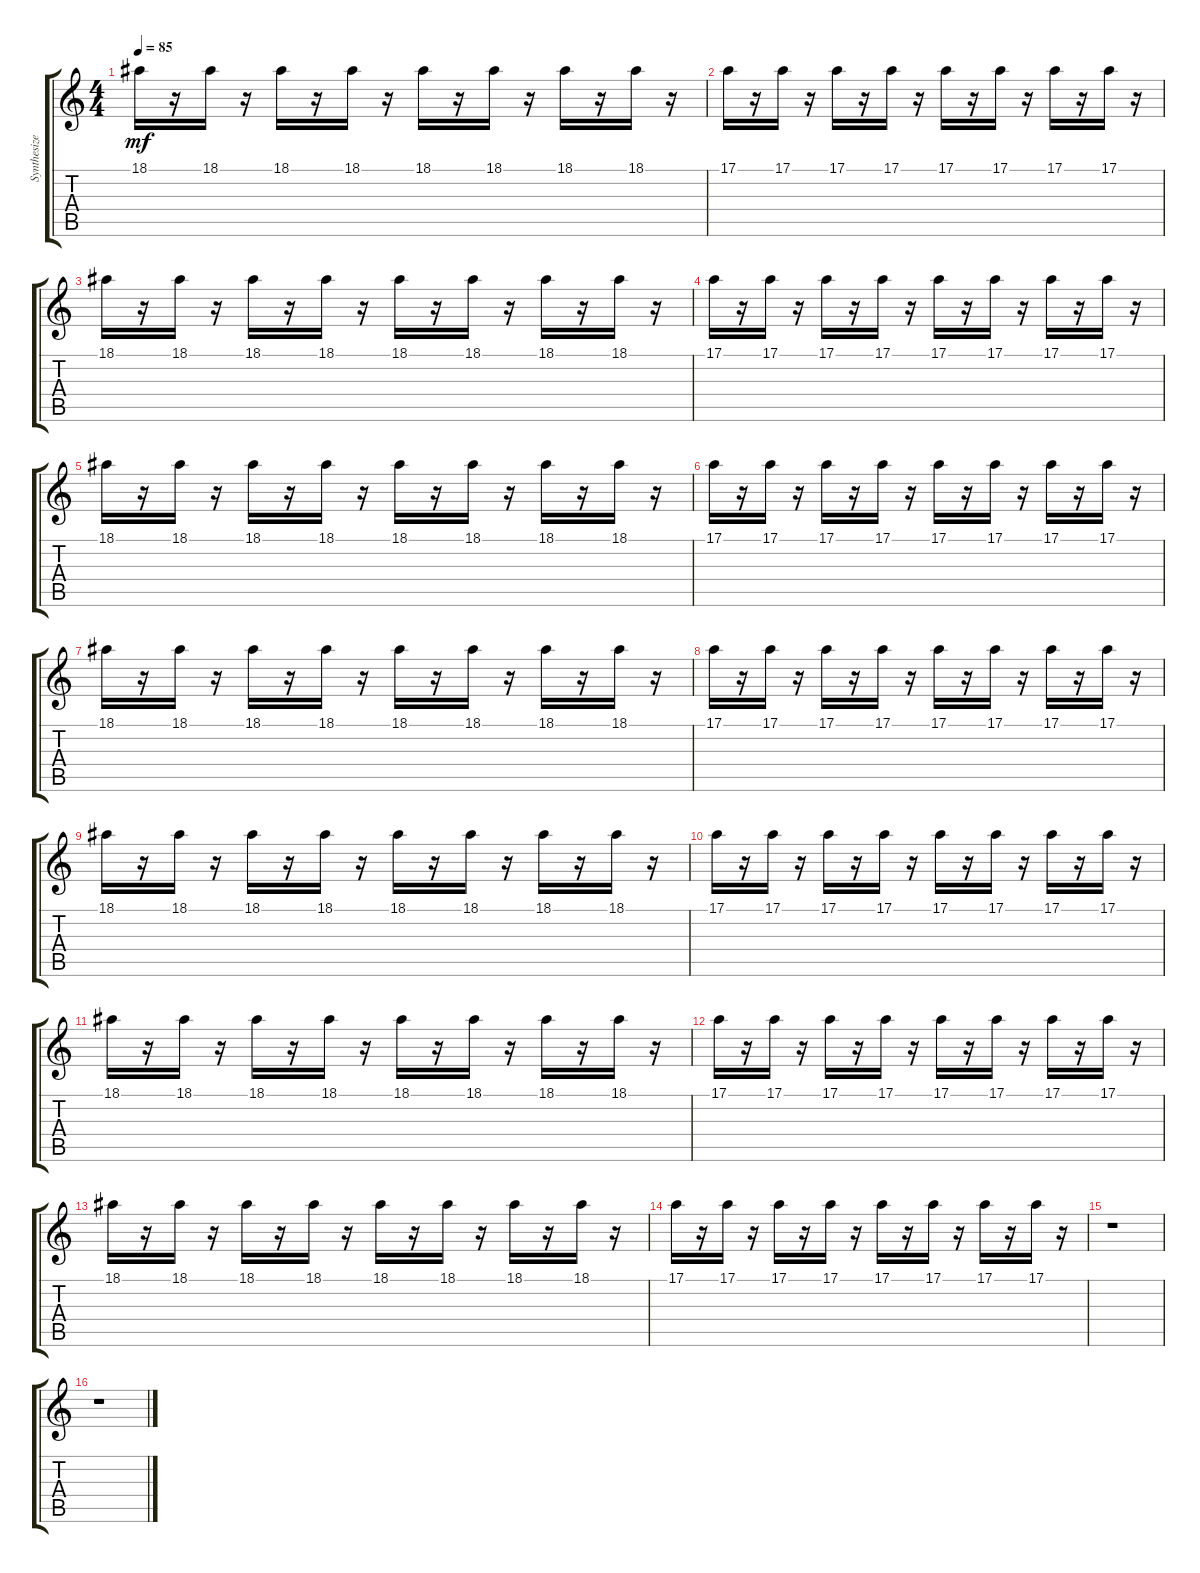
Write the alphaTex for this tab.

\track ("Synthesizer" "Synthesize") {instrument lead1square}
\staff {score tabs}
\tuning (E4 B3 G3 D3 A2 E2) {hide}
\ts (4 4)
\tempo 85
\clef g2
\ks c
18.1.16{dy mf} r.16 18.1.16 r.16 18.1.16 r.16 18.1.16 r.16 18.1.16 r.16 18.1.16 r.16 18.1.16 r.16 18.1.16 r.16 |
17.1.16 r.16 17.1.16 r.16 17.1.16 r.16 17.1.16 r.16 17.1.16 r.16 17.1.16 r.16 17.1.16 r.16 17.1.16 r.16 |
18.1.16 r.16 18.1.16 r.16 18.1.16 r.16 18.1.16 r.16 18.1.16 r.16 18.1.16 r.16 18.1.16 r.16 18.1.16 r.16 |
17.1.16 r.16 17.1.16 r.16 17.1.16 r.16 17.1.16 r.16 17.1.16 r.16 17.1.16 r.16 17.1.16 r.16 17.1.16 r.16 |
18.1.16 r.16 18.1.16 r.16 18.1.16 r.16 18.1.16 r.16 18.1.16 r.16 18.1.16 r.16 18.1.16 r.16 18.1.16 r.16 |
17.1.16 r.16 17.1.16 r.16 17.1.16 r.16 17.1.16 r.16 17.1.16 r.16 17.1.16 r.16 17.1.16 r.16 17.1.16 r.16 |
18.1.16 r.16 18.1.16 r.16 18.1.16 r.16 18.1.16 r.16 18.1.16 r.16 18.1.16 r.16 18.1.16 r.16 18.1.16 r.16 |
17.1.16 r.16 17.1.16 r.16 17.1.16 r.16 17.1.16 r.16 17.1.16 r.16 17.1.16 r.16 17.1.16 r.16 17.1.16 r.16 |
18.1.16 r.16 18.1.16 r.16 18.1.16 r.16 18.1.16 r.16 18.1.16 r.16 18.1.16 r.16 18.1.16 r.16 18.1.16 r.16 |
17.1.16 r.16 17.1.16 r.16 17.1.16 r.16 17.1.16 r.16 17.1.16 r.16 17.1.16 r.16 17.1.16 r.16 17.1.16 r.16 |
18.1.16 r.16 18.1.16 r.16 18.1.16 r.16 18.1.16 r.16 18.1.16 r.16 18.1.16 r.16 18.1.16 r.16 18.1.16 r.16 |
17.1.16 r.16 17.1.16 r.16 17.1.16 r.16 17.1.16 r.16 17.1.16 r.16 17.1.16 r.16 17.1.16 r.16 17.1.16 r.16 |
18.1.16 r.16 18.1.16 r.16 18.1.16 r.16 18.1.16 r.16 18.1.16 r.16 18.1.16 r.16 18.1.16 r.16 18.1.16 r.16 |
17.1.16 r.16 17.1.16 r.16 17.1.16 r.16 17.1.16 r.16 17.1.16 r.16 17.1.16 r.16 17.1.16 r.16 17.1.16 r.16 |
r.1 |
r.1
